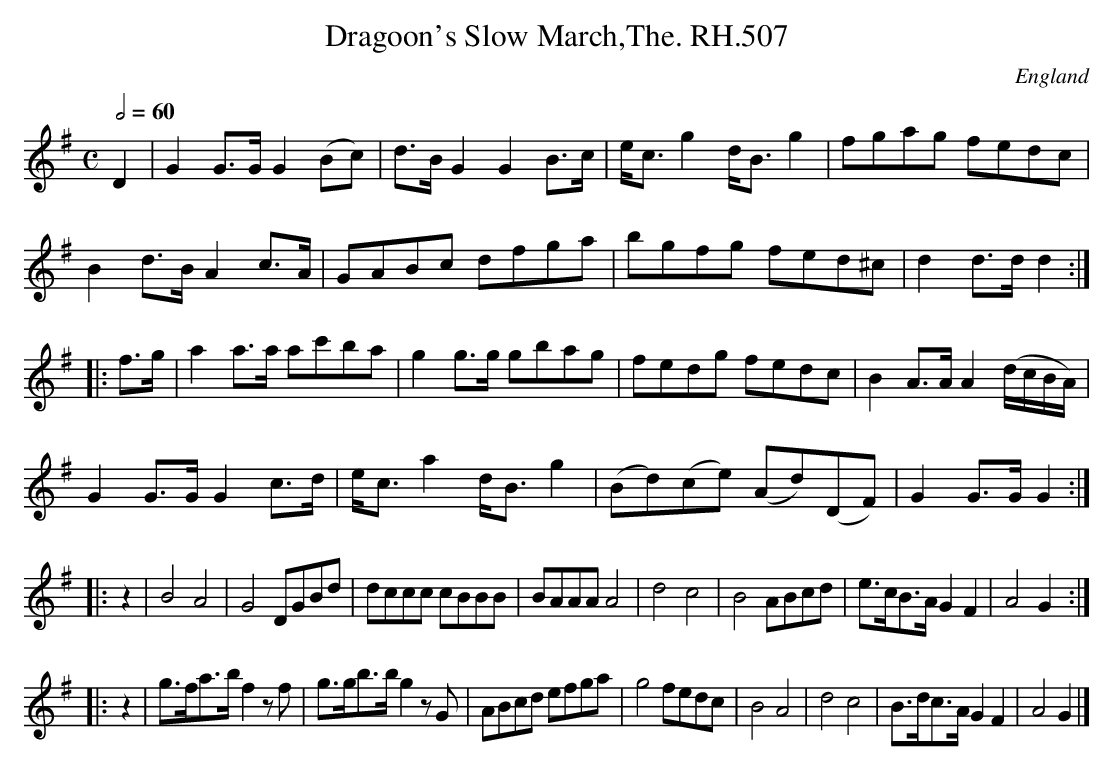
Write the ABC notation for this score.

X:1
T:Dragoon's Slow March,The. RH.507
L:1/8
M:C
O:England
Q:2/4=60
K:G
D2|G2G>G G2(Bc)|d>BG2 G2B>c|\
e<cg2 d<Bg2|fgag fedc|!
B2d>B A2c>A|GABc dfga|\
bgfg fed^c|d2d>d d2:|!
|:f>g|a2a>a ac'ba|g2g>g gbag|\
fedg fedc|B2A>A A2(d/c/B/A/)|!
G2G>G G2c>d|e<ca2 d<Bg2|\
(Bd)(ce) (Ad)(DF)|G2G>GG2:|!
|:z2|B4 A4|G4 DGBd|dccc cBBB|BAAA A4|\
d4 c4|B4 ABcd|e>cB>A G2F2|A4 G2:|!
|:z2|g>fa>b f2zf|g>gb>b g2zG|ABcd efga|g4 fedc|\
B4A4|d4c4|B>dc>AG2F2|A4G2|]
